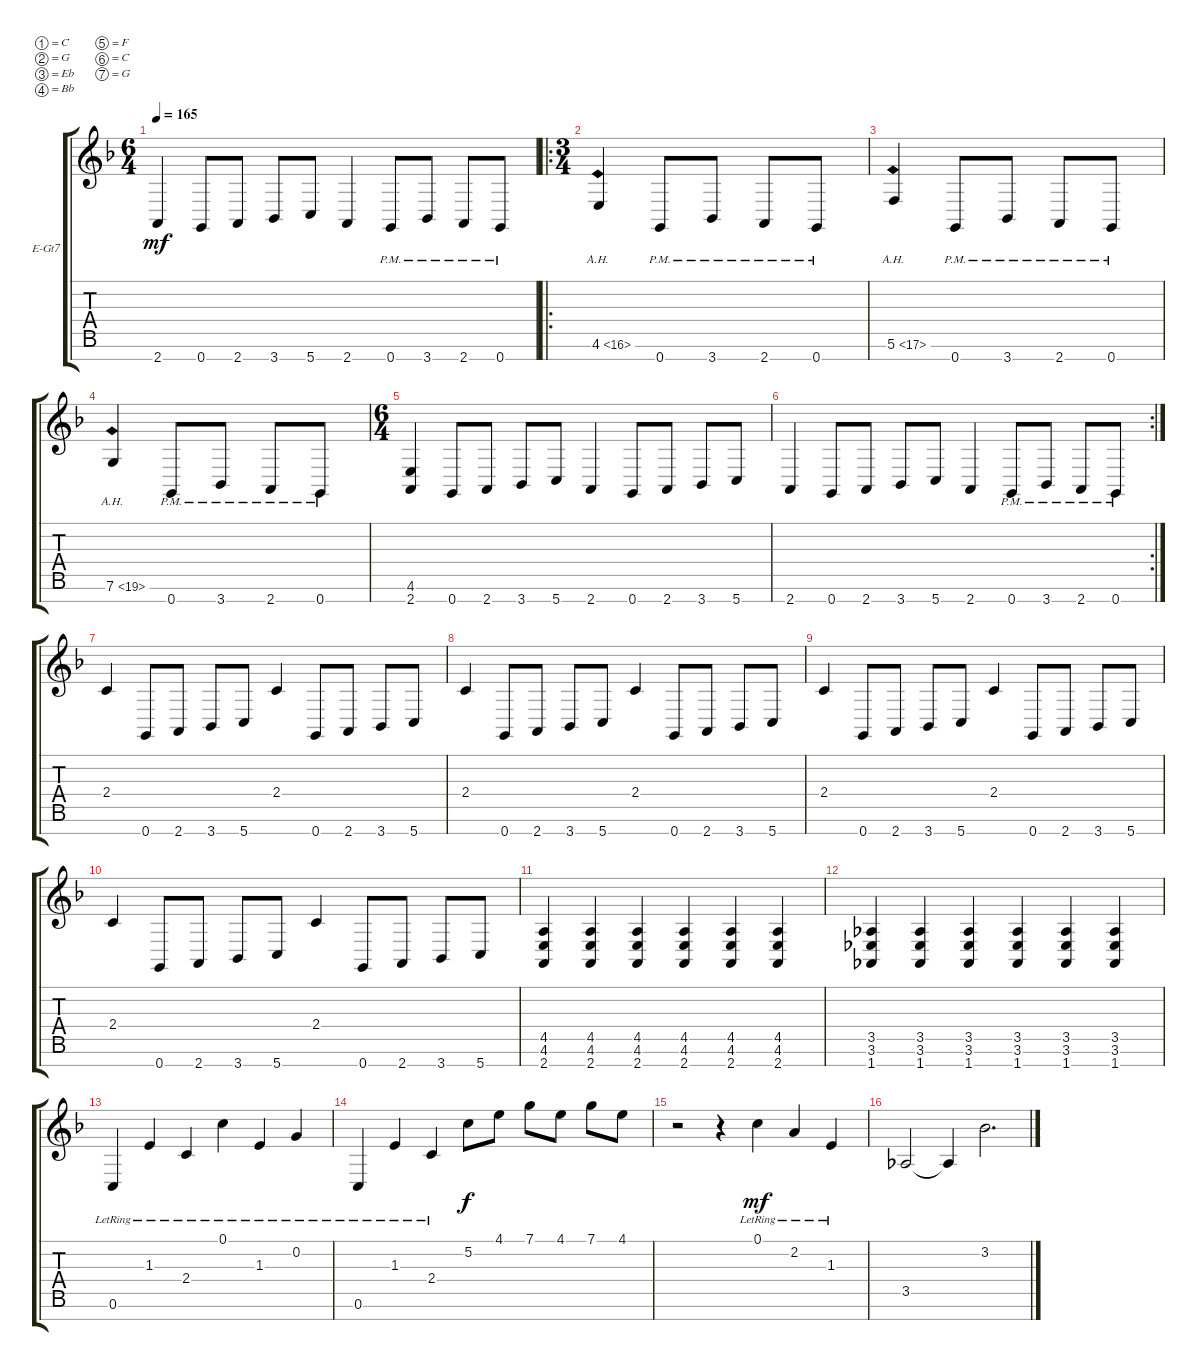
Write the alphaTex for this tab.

\defaultSystemsLayout 4
\bracketExtendMode groupsimilarinstruments
\firstSystemTrackNameOrientation horizontal
\otherSystemsTrackNameOrientation horizontal
\track ("Electric Guitar I" "E-Gt7") {instrument distortionguitar}
\staff {score tabs}
\tuning (C4 G3 Eb3 Bb2 F2 C2 G1)
\ts (6 4)
\tempo 165
\clef g2
\ks f
2.7.4{dy mf} 0.7.8 2.7.8 3.7.8 5.7.8 2.7.4 0.7{pm}.8 3.7{pm}.8 2.7{pm}.8 0.7{pm}.8 |
\ro
\ts (3 4)
4.6{ah 12}.4 0.7{pm}.8 3.7{pm}.8 2.7{pm}.8 0.7{pm}.8 |
5.6{ah 12}.4 0.7{pm}.8 3.7{pm}.8 2.7{pm}.8 0.7{pm}.8 |
7.6{ah 12}.4 0.7{pm}.8 3.7{pm}.8 2.7{pm}.8 0.7{pm}.8 |
\ts (6 4)
(2.7 4.6).4 0.7.8 2.7.8 3.7.8 5.7.8 2.7.4 0.7.8 2.7.8 3.7.8 5.7.8 |
\rc 2
2.7.4 0.7.8 2.7.8 3.7.8 5.7.8 2.7.4 0.7{pm}.8 3.7{pm}.8 2.7{pm}.8 0.7{pm}.8 |
2.4.4 0.7.8 2.7.8 3.7.8 5.7.8 2.4.4 0.7.8 2.7.8 3.7.8 5.7.8 |
2.4.4 0.7.8 2.7.8 3.7.8 5.7.8 2.4.4 0.7.8 2.7.8 3.7.8 5.7.8 |
2.4.4 0.7.8 2.7.8 3.7.8 5.7.8 2.4.4 0.7.8 2.7.8 3.7.8 5.7.8 |
2.4.4 0.7.8 2.7.8 3.7.8 5.7.8 2.4.4 0.7.8 2.7.8 3.7.8 5.7.8 |
(2.7 4.6 4.5).4 (2.7 4.6 4.5).4 (2.7 4.6 4.5).4 (2.7 4.6 4.5).4 (2.7 4.6 4.5).4 (2.7 4.6 4.5).4 |
(1.7 3.6 3.5).4 (1.7 3.6 3.5).4 (1.7 3.6 3.5).4 (1.7 3.6 3.5).4 (1.7 3.6 3.5).4 (1.7 3.6 3.5).4 |
0.6{lr}.4 1.3{lr}.4 2.4{lr}.4 0.1{lr}.4 1.3{lr}.4 0.2{lr}.4 |
0.6{lr}.4 1.3{lr}.4 2.4{lr}.4 5.2.8{dy f} 4.1.8 7.1.8 4.1.8 7.1.8 4.1.8 |
r.2 r.4 0.1{lr}.4{dy mf} 2.2{lr}.4 1.3{lr}.4 |
3.5.2 3.5{t}.4 3.2.2{d}
